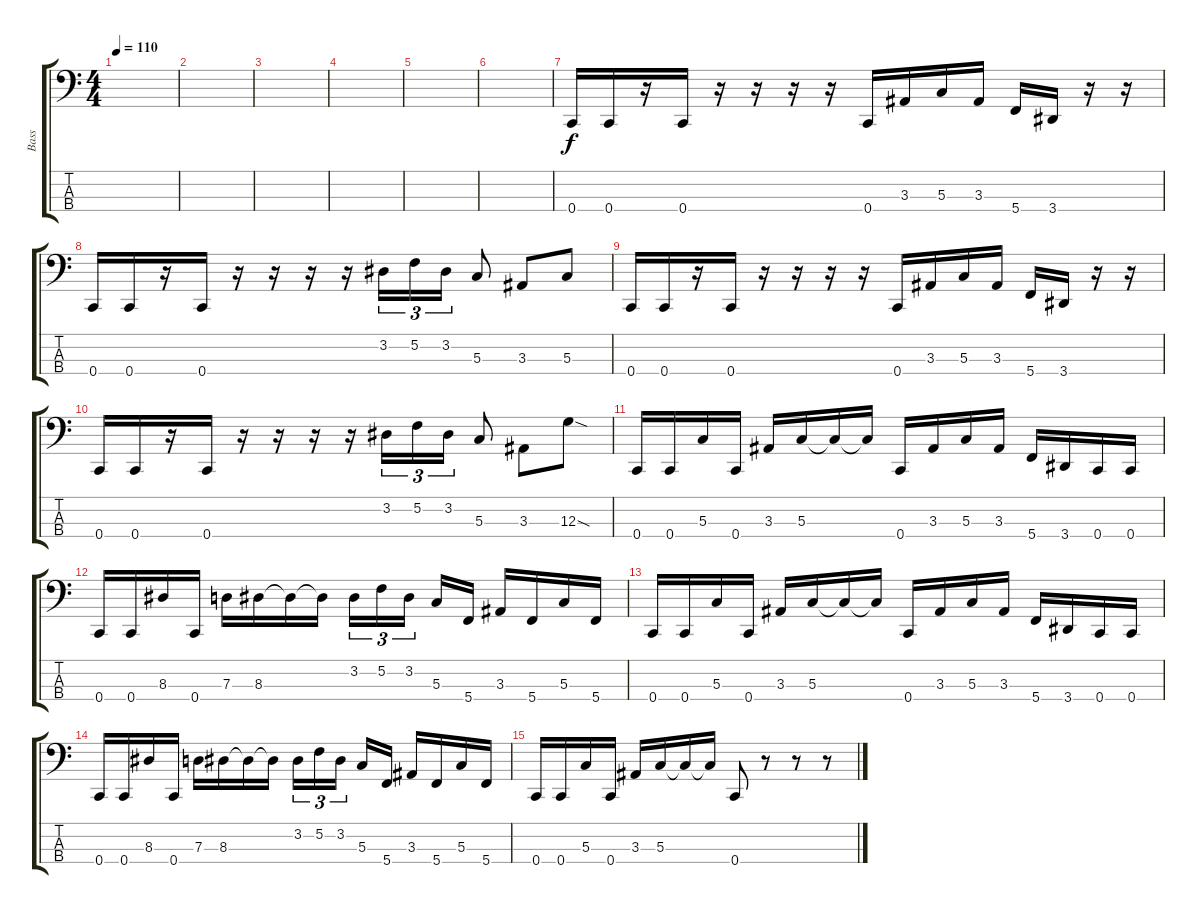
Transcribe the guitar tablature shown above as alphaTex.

\track ("Bass" "Bass") {instrument electricbassfinger}
\staff {score tabs}
\tuning (F2 C2 G1 C1) {hide}
\ts (4 4)
\tempo 110
\clef f4
\ks c
|
|
|
|
|
|
0.4.16 0.4.16 r.16 0.4.16 r.16 r.16 r.16 r.16 0.4.16 3.3.16 5.3.16 3.3.16 5.4.16 3.4.16 r.16 r.16 |
0.4.16 0.4.16 r.16 0.4.16 r.16 r.16 r.16 r.16 3.2.16{tu (3 2)} 5.2.16{tu (3 2)} 3.2.16{tu (3 2)} 5.3.8 3.3.8 5.3.8 |
0.4.16 0.4.16 r.16 0.4.16 r.16 r.16 r.16 r.16 0.4.16 3.3.16 5.3.16 3.3.16 5.4.16 3.4.16 r.16 r.16 |
0.4.16 0.4.16 r.16 0.4.16 r.16 r.16 r.16 r.16 3.2.16{tu (3 2)} 5.2.16{tu (3 2)} 3.2.16{tu (3 2)} 5.3.8 3.3.8 12.3{sod}.8 |
0.4.16 0.4.16 5.3.16 0.4.16 3.3.16 5.3.16 5.3{t}.16 5.3{t}.16 0.4.16 3.3.16 5.3.16 3.3.16 5.4.16 3.4.16 0.4.16 0.4.16 |
0.4.16 0.4.16 8.3.16 0.4.16 7.3.16 8.3.16 8.3{t}.16 8.3{t}.16 3.2.16{tu (3 2)} 5.2.16{tu (3 2)} 3.2.16{tu (3 2)} 5.3.16 5.4.16 3.3.16 5.4.16 5.3.16 5.4.16 |
0.4.16 0.4.16 5.3.16 0.4.16 3.3.16 5.3.16 5.3{t}.16 5.3{t}.16 0.4.16 3.3.16 5.3.16 3.3.16 5.4.16 3.4.16 0.4.16 0.4.16 |
0.4.16 0.4.16 8.3.16 0.4.16 7.3.16 8.3.16 8.3{t}.16 8.3{t}.16 3.2.16{tu (3 2)} 5.2.16{tu (3 2)} 3.2.16{tu (3 2)} 5.3.16 5.4.16 3.3.16 5.4.16 5.3.16 5.4.16 |
0.4.16 0.4.16 5.3.16 0.4.16 3.3.16 5.3.16 5.3{t}.16 5.3{t}.16 0.4.8 r.8 r.8 r.8
